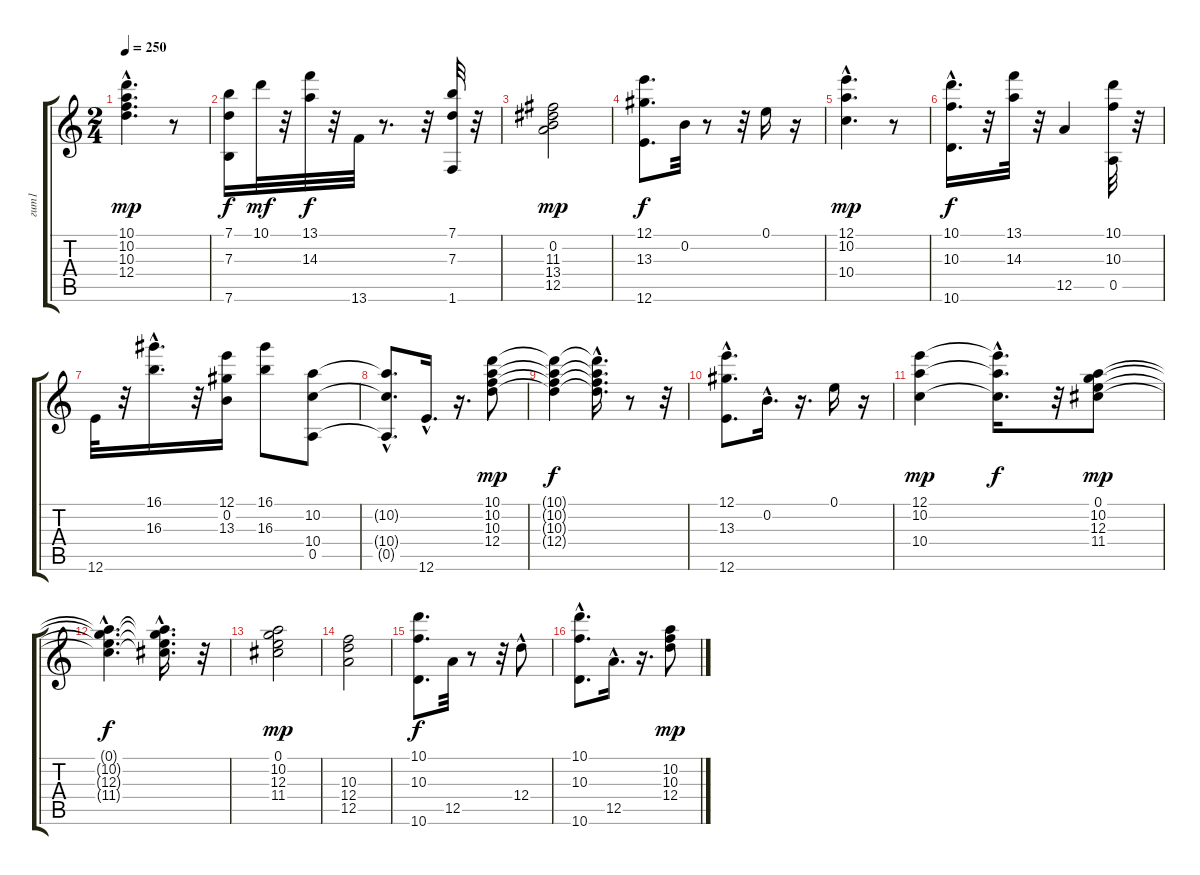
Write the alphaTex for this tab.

\track ("гит1" "гит1") {instrument acousticguitarsteel}
\staff {score tabs}
\tuning (E4 B3 G3 D3 A2 E2) {hide}
\ts (2 4)
\tempo 250
\clef g2
\ks c
(10.1{hac} 10.2{hac} 10.3{hac} 12.4{hac}).4{d dy mp} r.8 |
(7.1 7.3 7.6).16{dy f} 10.1.32{dy mf} r.32 (13.1 14.3).32{dy f} r.32 13.6.32 r.8{d} r.32 (7.1 7.3 1.6).32 r.32 |
(0.2 11.3 13.4 12.5).2{dy mp} |
(12.1 13.3 12.6).8{d dy f} 0.2.32 r.8 r.32 0.1.16 r.16 |
(12.1{hac} 10.2{hac} 10.4{hac}).4{d dy mp} r.8 |
(10.1{hac} 10.3{hac} 10.6).16{d dy f} r.32 (13.1 14.3).32 r.32 12.5.4 (10.1 10.3 0.5).32 r.32 |
12.6.32 r.32 (16.1 16.3{hac}).16{d} r.32 (12.1 0.2 13.3).16 (16.1 16.3).8 (10.2 10.4 0.5).8 |
(10.2{t} 10.4{t} 0.5{hac t}).8{d} 12.6{hac}.16{d} r.16{d} (10.1 10.2 10.3 12.4).8{dy mp} |
(10.1{t} 10.2{t} 10.3{t} 12.4{t}).4{dy f} (10.1{hac t} 10.2{hac t} 10.3{hac t} 12.4{hac t}).16{d} r.8 r.32 |
(12.1 13.3 12.6{hac}).8{d} 0.2{hac}.16{d} r.16{d} 0.1.16 r.16 |
(12.1 10.2 10.4).4{dy mp} (12.1{hac t} 10.2{hac t} 10.4{hac t}).16{d dy f} r.32 (0.1 10.2 12.3 11.4).8{dy mp} |
(0.1{hac t} 10.2{hac t} 12.3{hac t} 11.4{hac t}).4{d dy f} (0.1{hac t} 10.2{hac t} 12.3{hac t} 11.4{hac t}).16{d} r.32 |
(0.1 10.2 12.3 11.4).2{dy mp} |
(10.3 12.4 12.5).2 |
(10.1 10.3 10.6).8{d dy f} 12.5.32 r.8 r.32 12.4{hac}.8 |
(10.1 10.3 10.6{hac}).8{d} 12.5{hac}.16{d} r.16{d} (10.2 10.3 12.4).8{dy mp}
